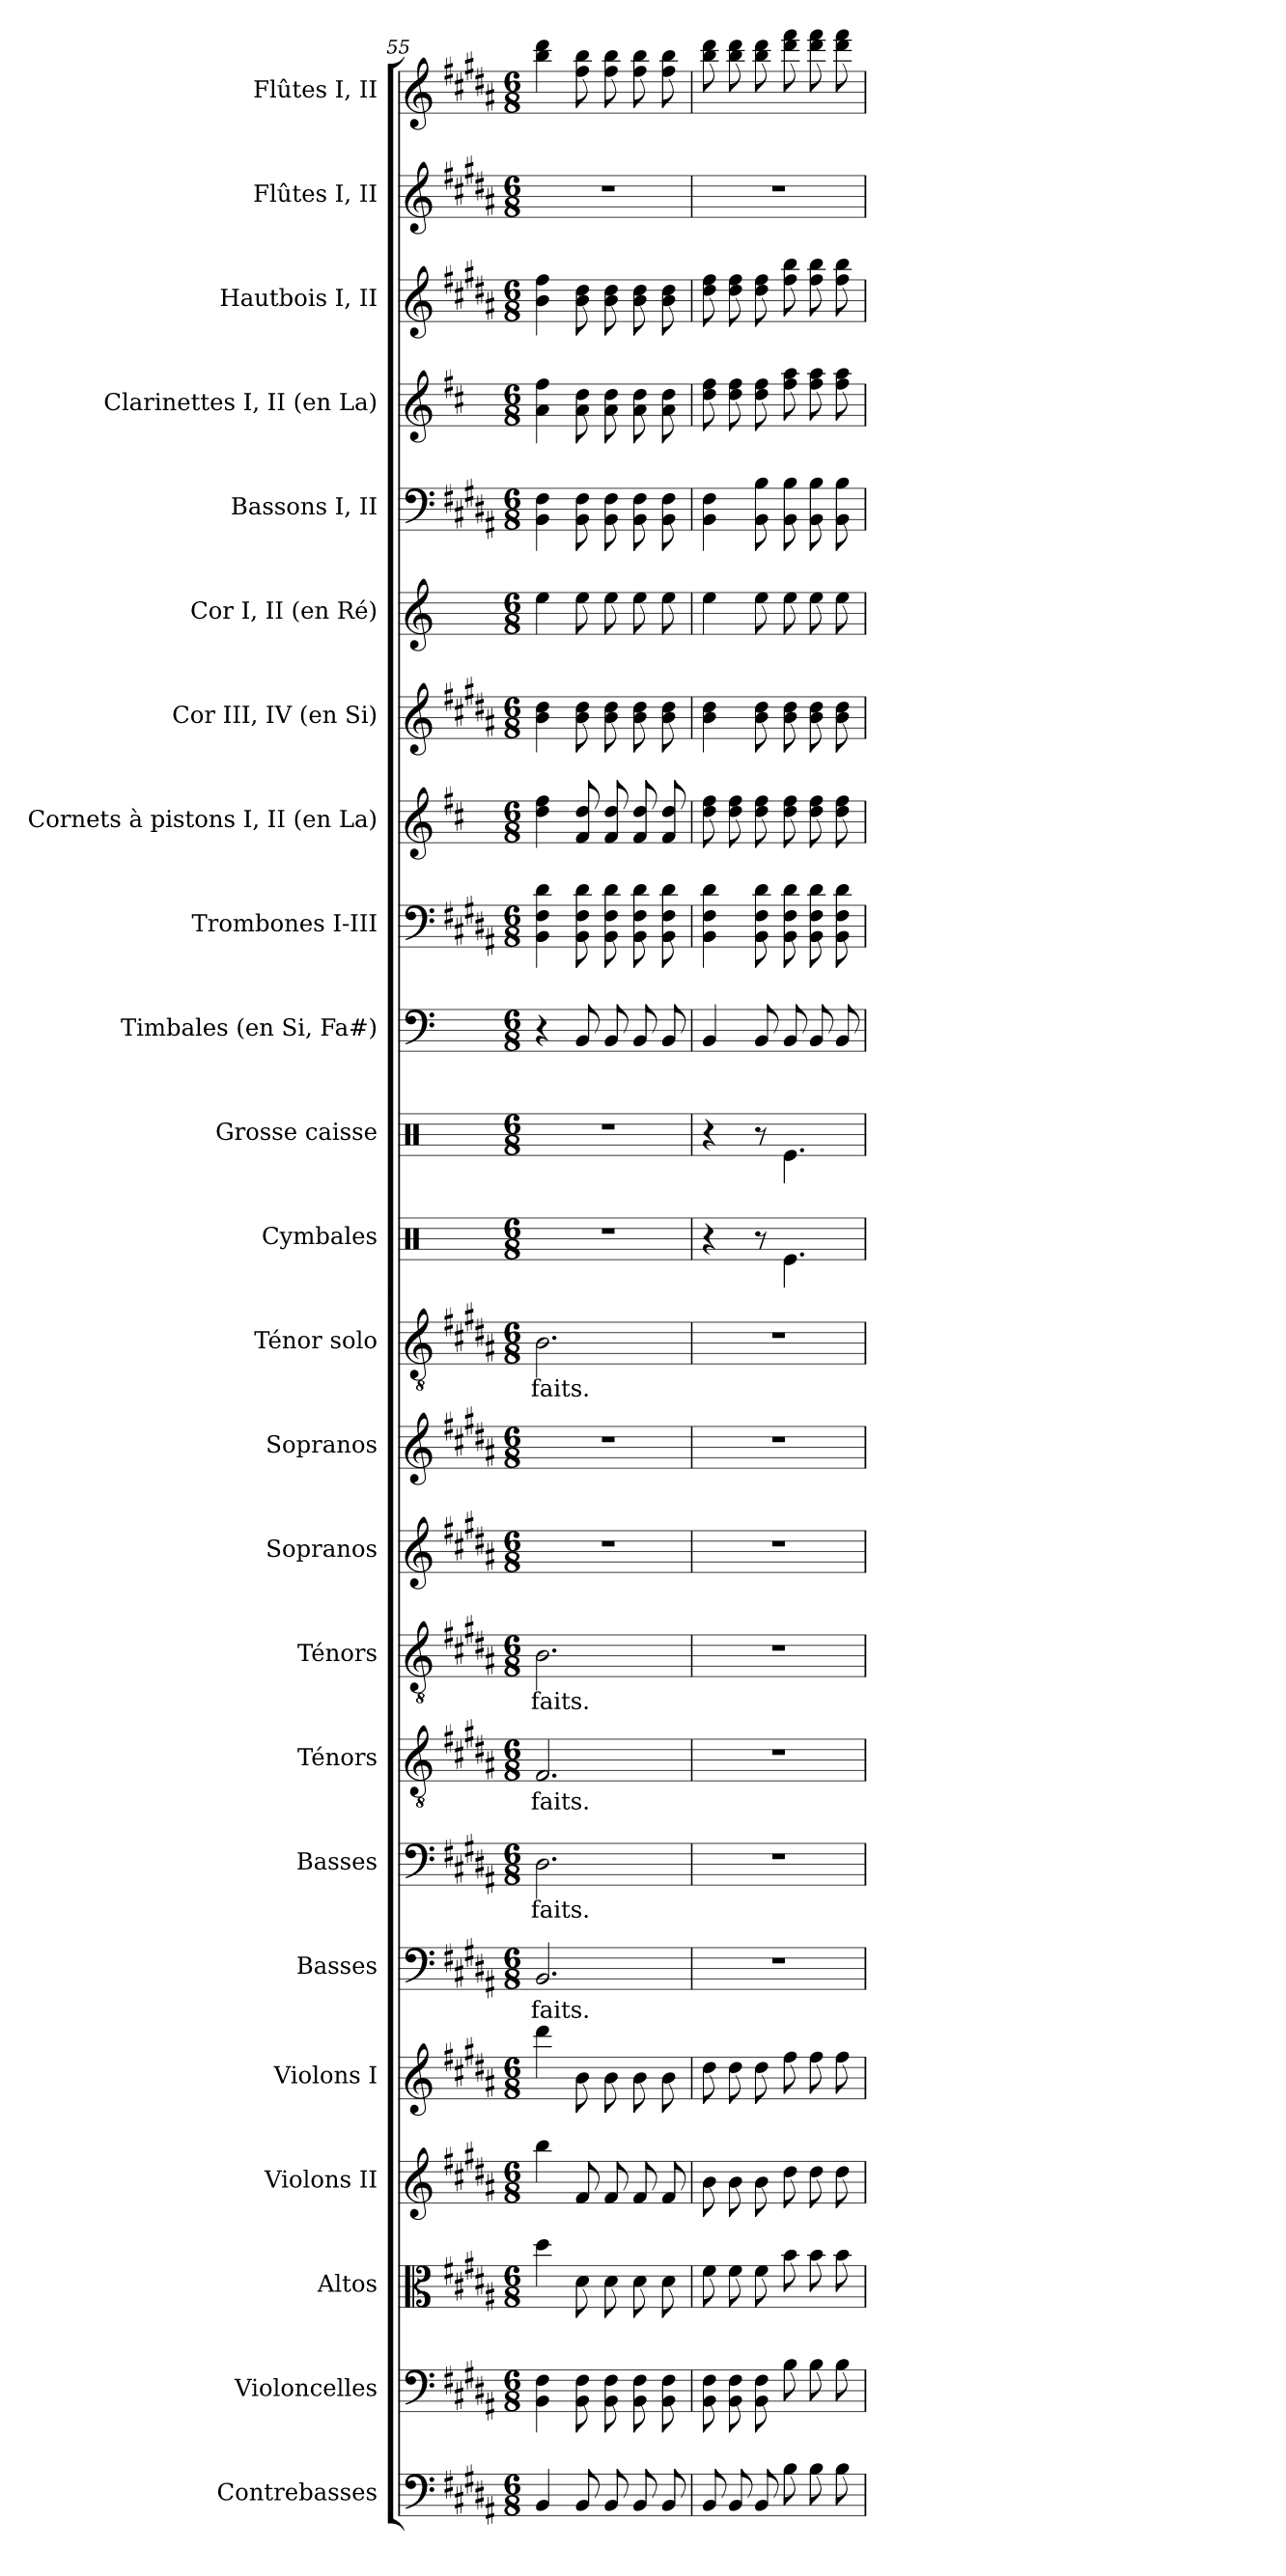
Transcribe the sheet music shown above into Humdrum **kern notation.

**kern	**kern	**kern	**kern	**kern	**kern	**text	**kern	**text	**kern	**text	**kern	**text	**kern	**kern	**kern	**text	**kern	**kern	**kern	**kern	**kern	**kern	**kern	**kern	**kern	**kern	**kern	**kern
*part24	*part23	*part22	*part21	*part20	*part19	*part19	*part18	*part18	*part17	*part17	*part16	*part16	*part15	*part14	*part13	*part13	*part12	*part11	*part10	*part9	*part8	*part7	*part6	*part5	*part4	*part3	*part2	*part1
*staff24	*staff23	*staff22	*staff21	*staff20	*staff19	*staff19	*staff18	*staff18	*staff17	*staff17	*staff16	*staff16	*staff15	*staff14	*staff13	*staff13	*staff12	*staff11	*staff10	*staff9	*staff8	*staff7	*staff6	*staff5	*staff4	*staff3	*staff2	*staff1
*I"Contrebasses	*I"Violoncelles	*I"Altos	*I"Violons II	*I"Violons I	*I"Basses	*	*I"Basses	*	*I"Ténors	*	*I"Ténors	*	*I"Sopranos	*I"Sopranos	*I"Ténor solo	*	*I"Cymbales	*I"Grosse caisse	*I"Timbales (en Si, Fa#)	*I"Trombones I-III	*I"Cornets à pistons I, II (en La)	*I"Cor III, IV (en Si)	*I"Cor I, II (en Ré)	*I"Bassons I, II	*I"Clarinettes I, II (en La)	*I"Hautbois I, II	*I"Flûtes I, II	*I"Flûtes I, II
*I'Cb.	*I'Vlles	*I'Altos	*I'Vns II	*I'Vns I	*I'Basses	*	*I'Basses	*	*I'Tén.	*	*I'Tén.	*	*I'Sopr.	*I'Sopr.	*I'Tén. solo	*	*I'Cym.	*I'G. c.	*I'Timb.	*I'Trb.	*I'C.à p. (La)	*I'Cor (Si)	*I'Cor (Ré)	*I'Bns	*I'Cl. (La)	*I'Hb.	*I'Fl.	*I'Fl.
*clefF4	*clefF4	*clefC3	*clefG2	*clefG2	*clefF4	*	*clefF4	*	*clefGv2	*	*clefGv2	*	*clefG2	*clefG2	*clefGv2	*	*clefX	*clefX	*clefF4	*clefF4	*clefG2	*clefG2	*clefG2	*clefF4	*clefG2	*clefG2	*clefG2	*clefG2
*ITrd7c12	*	*	*	*	*	*	*	*	*ITrd7c12	*	*ITrd7c12	*	*	*	*ITrd7c12	*	*	*	*	*	*ITrd2c3	*ITrd8c13	*ITrd6c10	*	*ITrd2c3	*	*	*
*k[f#c#g#d#a#]	*k[f#c#g#d#a#]	*k[f#c#g#d#a#]	*k[f#c#g#d#a#]	*k[f#c#g#d#a#]	*k[f#c#g#d#a#]	*	*k[f#c#g#d#a#]	*	*k[f#c#g#d#a#]	*	*k[f#c#g#d#a#]	*	*k[f#c#g#d#a#]	*k[f#c#g#d#a#]	*k[f#c#g#d#a#]	*	*k[]	*k[]	*k[]	*k[f#c#g#d#a#]	*k[f#c#g#d#a#]	*k[f#c#g#d#a#]	*k[f#c#]	*k[f#c#g#d#a#]	*k[f#c#g#d#a#]	*k[f#c#g#d#a#]	*k[f#c#g#d#a#]	*k[f#c#g#d#a#]
*B:	*B:	*B:	*B:	*B:	*B:	*	*B:	*	*B:	*	*B:	*	*B:	*B:	*B:	*	*C:	*C:	*C:	*B:	*B:	*B:	*D:	*B:	*B:	*B:	*B:	*B:
*M6/8	*M6/8	*M6/8	*M6/8	*M6/8	*M6/8	*	*M6/8	*	*M6/8	*	*M6/8	*	*M6/8	*M6/8	*M6/8	*	*M6/8	*M6/8	*M6/8	*M6/8	*M6/8	*M6/8	*M6/8	*M6/8	*M6/8	*M6/8	*M6/8	*M6/8
=55	=55	=55	=55	=55	=55	=55	=55	=55	=55	=55	=55	=55	=55	=55	=55	=55	=55	=55	=55	=55	=55	=55	=55	=55	=55	=55	=55	=55
!	!	!	!	!	!	!LO:LY:b:color=#000000	!	!	!	!	!	!	!	!	!	!	!	!	!	!	!	!	!	!	!	!	!	!
!	!	!	!	!	!	!	!	!LO:LY:b:color=#000000	!	!	!	!	!	!	!	!	!	!	!	!	!	!	!	!	!	!	!	!
!	!	!	!	!	!	!	!	!	!	!LO:LY:b:color=#000000	!	!	!	!	!	!	!	!	!	!	!	!	!	!	!	!	!	!
!	!	!	!	!	!	!	!	!	!	!	!	!LO:LY:b:color=#000000	!LO:N:vis=1	!LO:N:vis=1	!	!	!	!	!	!	!	!	!	!	!	!	!	!
!	!	!	!	!	!	!	!	!	!	!	!	!	!	!	!	!LO:LY:b:color=#000000	!LO:N:vis=1	!LO:N:vis=1	!	!	!	!	!	!	!	!	!LO:N:vis=1	!
4BBBi/	4BBi\ 4F#i	4dd#i\	4bbi\	4ddd#i\	2.BBi/	-faits.	2.D#i\	-faits.	2.FF#i/	-faits.	2.BBi\	-faits.	2.r	2.r	2.BBi\	-faits.	2.r	2.r	4r	4BBi\ 4F#i 4d#i	4bi\ 4dd#i	4Bi\ 4d#i	4f#i\	4BBi\ 4F#i	4f#i\ 4dd#i	4bi\ 4ff#i	2.r	4bbi\ 4ddd#i
8BBBi/	8BBi\ 8F#i	8d#i\	8f#i/	8bi\	.	.	.	.	.	.	.	.	.	.	.	.	.	.	8BBi/	8BBi\ 8F#i 8d#i	8d#i/ 8bi	8Bi\ 8d#i	8f#i\	8BBi\ 8F#i	8f#i\ 8bi	8bi\ 8dd#i	.	8ff#i\ 8bbi
8BBBi/	8BBi\ 8F#i	8d#i\	8f#i/	8bi\	.	.	.	.	.	.	.	.	.	.	.	.	.	.	8BBi/	8BBi\ 8F#i 8d#i	8d#i/ 8bi	8Bi\ 8d#i	8f#i\	8BBi\ 8F#i	8f#i\ 8bi	8bi\ 8dd#i	.	8ff#i\ 8bbi
8BBBi/	8BBi\ 8F#i	8d#i\	8f#i/	8bi\	.	.	.	.	.	.	.	.	.	.	.	.	.	.	8BBi/	8BBi\ 8F#i 8d#i	8d#i/ 8bi	8Bi\ 8d#i	8f#i\	8BBi\ 8F#i	8f#i\ 8bi	8bi\ 8dd#i	.	8ff#i\ 8bbi
8BBBi/	8BBi\ 8F#i	8d#i\	8f#i/	8bi\	.	.	.	.	.	.	.	.	.	.	.	.	.	.	8BBi/	8BBi\ 8F#i 8d#i	8d#i/ 8bi	8Bi\ 8d#i	8f#i\	8BBi\ 8F#i	8f#i\ 8bi	8bi\ 8dd#i	.	8ff#i\ 8bbi
=56	=56	=56	=56	=56	=56	=56	=56	=56	=56	=56	=56	=56	=56	=56	=56	=56	=56	=56	=56	=56	=56	=56	=56	=56	=56	=56	=56	=56
!	!	!	!	!	!LO:N:vis=1	!	!LO:N:vis=1	!	!LO:N:vis=1	!	!LO:N:vis=1	!	!LO:N:vis=1	!LO:N:vis=1	!LO:N:vis=1	!	!	!	!	!	!	!	!	!	!	!	!LO:N:vis=1	!
8BBBi/	8BBi\ 8F#i	8f#i\	8bi\	8dd#i\	2.r	.	2.r	.	2.r	.	2.r	.	2.r	2.r	2.r	.	4r	4r	4BBi/	4BBi\ 4F#i 4d#i	8bi\ 8dd#i	4Bi\ 4d#i	4f#i\	4BBi\ 4F#i	8bi\ 8dd#i	8dd#i\ 8ff#i	2.r	8bbi\ 8ddd#i
8BBBi/	8BBi\ 8F#i	8f#i\	8bi\	8dd#i\	.	.	.	.	.	.	.	.	.	.	.	.	.	.	.	.	8bi\ 8dd#i	.	.	.	8bi\ 8dd#i	8dd#i\ 8ff#i	.	8bbi\ 8ddd#i
8BBBi/	8BBi\ 8F#i	8f#i\	8bi\	8dd#i\	.	.	.	.	.	.	.	.	.	.	.	.	8r	8r	8BBi/	8BBi\ 8F#i 8d#i	8bi\ 8dd#i	8Bi\ 8d#i	8f#i\	8BBi\ 8Bi	8bi\ 8dd#i	8dd#i\ 8ff#i	.	8bbi\ 8ddd#i
8BBi\	8Bi\	8bi\	8dd#i\	8ff#i\	.	.	.	.	.	.	.	.	.	.	.	.	4.Rei\	4.Rei\	8BBi/	8BBi\ 8F#i 8d#i	8bi\ 8dd#i	8Bi\ 8d#i	8f#i\	8BBi\ 8Bi	8dd#i\ 8ff#i	8ff#i\ 8bbi	.	8ddd#i\ 8fff#i
8BBi\	8Bi\	8bi\	8dd#i\	8ff#i\	.	.	.	.	.	.	.	.	.	.	.	.	.	.	8BBi/	8BBi\ 8F#i 8d#i	8bi\ 8dd#i	8Bi\ 8d#i	8f#i\	8BBi\ 8Bi	8dd#i\ 8ff#i	8ff#i\ 8bbi	.	8ddd#i\ 8fff#i
8BBi\	8Bi\	8bi\	8dd#i\	8ff#i\	.	.	.	.	.	.	.	.	.	.	.	.	.	.	8BBi/	8BBi\ 8F#i 8d#i	8bi\ 8dd#i	8Bi\ 8d#i	8f#i\	8BBi\ 8Bi	8dd#i\ 8ff#i	8ff#i\ 8bbi	.	8ddd#i\ 8fff#i
=	=	=	=	=	=	=	=	=	=	=	=	=	=	=	=	=	=	=	=	=	=	=	=	=	=	=	=	=
*-	*-	*-	*-	*-	*-	*-	*-	*-	*-	*-	*-	*-	*-	*-	*-	*-	*-	*-	*-	*-	*-	*-	*-	*-	*-	*-	*-	*-
